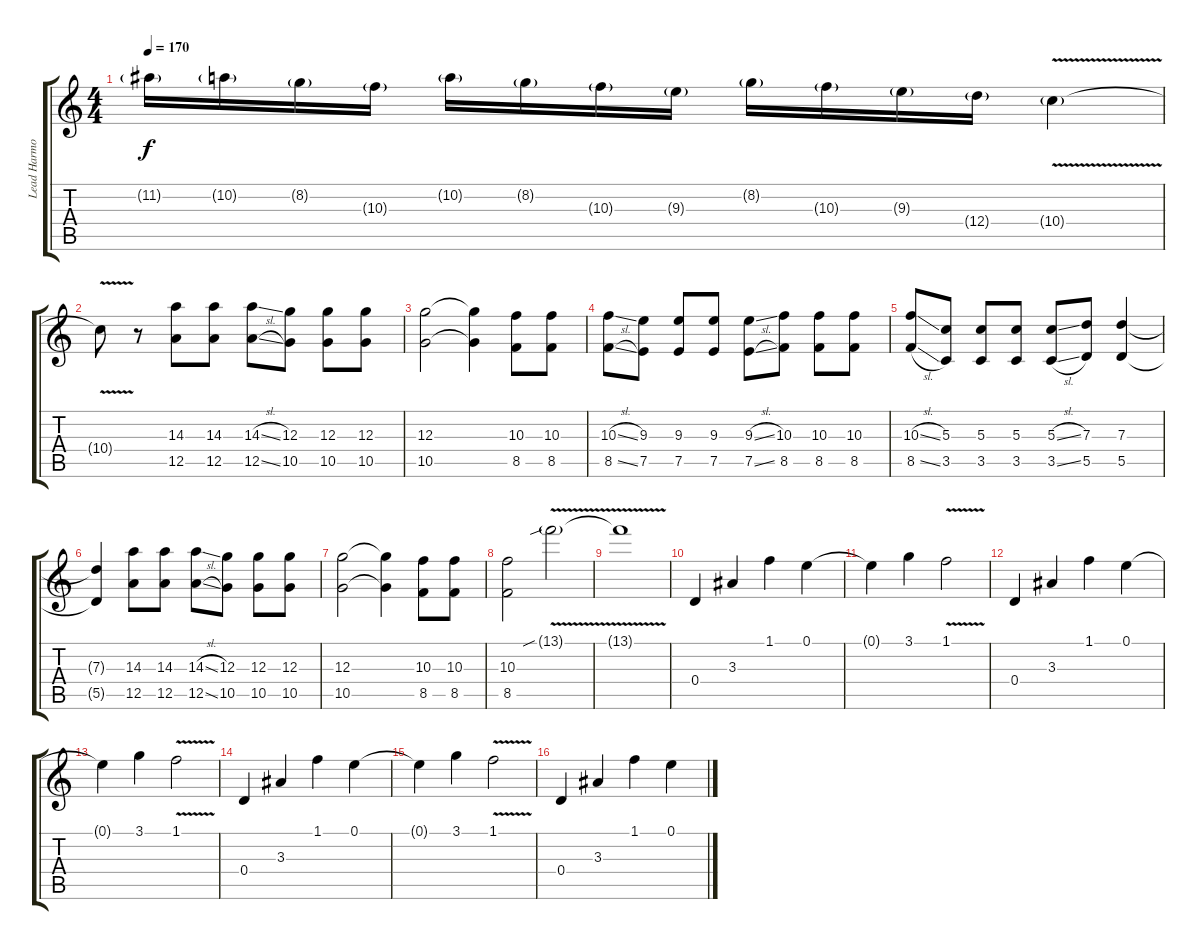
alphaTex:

\track ("Lead Harmony" "Lead Harmo") {instrument overdrivenguitar}
\staff {score tabs}
\tuning (E4 B3 G3 D3 A2 D2) {hide}
\ts (4 4)
\tempo 170
\clef g2
\ks c
11.2{g}.16{dy f} 10.2{g}.16 8.2{g}.16 10.3{g}.16 10.2{g}.16 8.2{g}.16 10.3{g}.16 9.3{g}.16 8.2{g}.16 10.3{g}.16 9.3{g}.16 12.4{g}.16 10.4{v g}.4 |
10.4{t}.8 r.8 (14.3 12.5).8 (14.3 12.5).8 (14.3{sl} 12.5{sl}).8 (12.3 10.5).8 (12.3 10.5).8 (12.3 10.5).8 |
(12.3 10.5).2 (12.3{t} 10.5{t}).4 (10.3 8.5).8 (10.3 8.5).8 |
(10.3{sl} 8.5{sl}).8 (9.3 7.5).8 (9.3 7.5).8 (9.3 7.5).8 (9.3{sl} 7.5{sl}).8 (10.3 8.5).8 (10.3 8.5).8 (10.3 8.5).8 |
(10.3{sl} 8.5{sl}).8 (5.3 3.5).8 (5.3 3.5).8 (5.3 3.5).8 (5.3{sl} 3.5{sl}).8 (7.3 5.5).8 (7.3 5.5).4 |
(7.3{t} 5.5{t}).4 (14.3 12.5).8 (14.3 12.5).8 (14.3{sl} 12.5{sl}).8 (12.3 10.5).8 (12.3 10.5).8 (12.3 10.5).8 |
(12.3 10.5).2 (12.3{t} 10.5{t}).4 (10.3 8.5).8 (10.3 8.5).8 |
(10.3 8.5).2 13.1{v sib g}.2 |
13.1{t}.1 |
0.4.4 3.3.4 1.1.4 0.1.4 |
0.1{t}.4 3.1.4 1.1{v}.2 |
0.4.4 3.3.4 1.1.4 0.1.4 |
0.1{t}.4 3.1.4 1.1{v}.2 |
0.4.4 3.3.4 1.1.4 0.1.4 |
0.1{t}.4 3.1.4 1.1{v}.2 |
0.4.4 3.3.4 1.1.4 0.1.4
